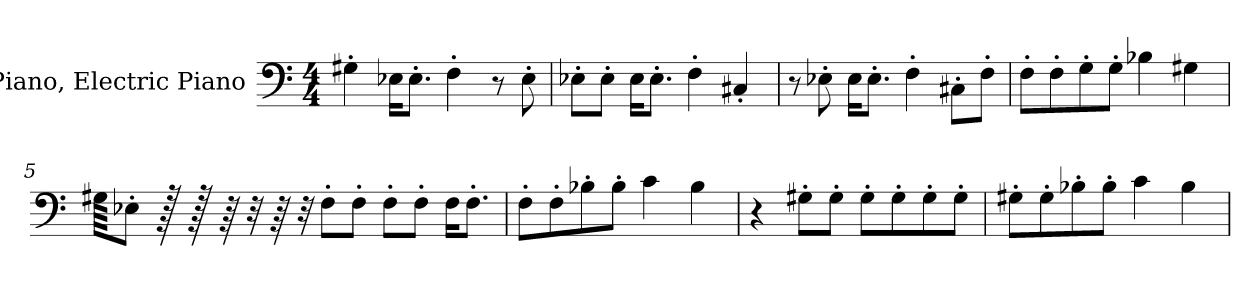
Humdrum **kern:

**kern
*part1
*staff1
*I"Piano, Electric Piano
*I'Pno.
*clefF4
*k[]
*M4/4
*MM145
=1
4G#X'\
16E-X\KL
8.E-'\J
4F'\
8r
8E-'\
=2
8E-X'\L
8E-'\J
16E-\KL
8.E-'\J
4F'\
4C#X'/
=3
8r
8E-X'\
16E-\KL
8.E-'\J
4F'\
8C#X'\L
8F'\J
=4
8F'\L
8F'\
8G'\
8G'\J
4B-X\
4G#X\
!!LO:LB:g=z
=5
64G#X\KKKL
8E-X'\J
128r
128r
64r
32r
64r
32r
8F'\L
8F'\J
8F'\L
8F'\J
16F\KL
8.F'\J
=6
8F'\L
8F'\
8B-X'\
8B-'\J
4c\
4B-\
=7
4r
8G#X'\L
8G#'\J
8G#'\L
8G#'\
8G#'\
8G#'\J
=8
8G#X'\L
8G#'\
8B-X'\
8B-'\J
4c\
4B-\
=
*-
